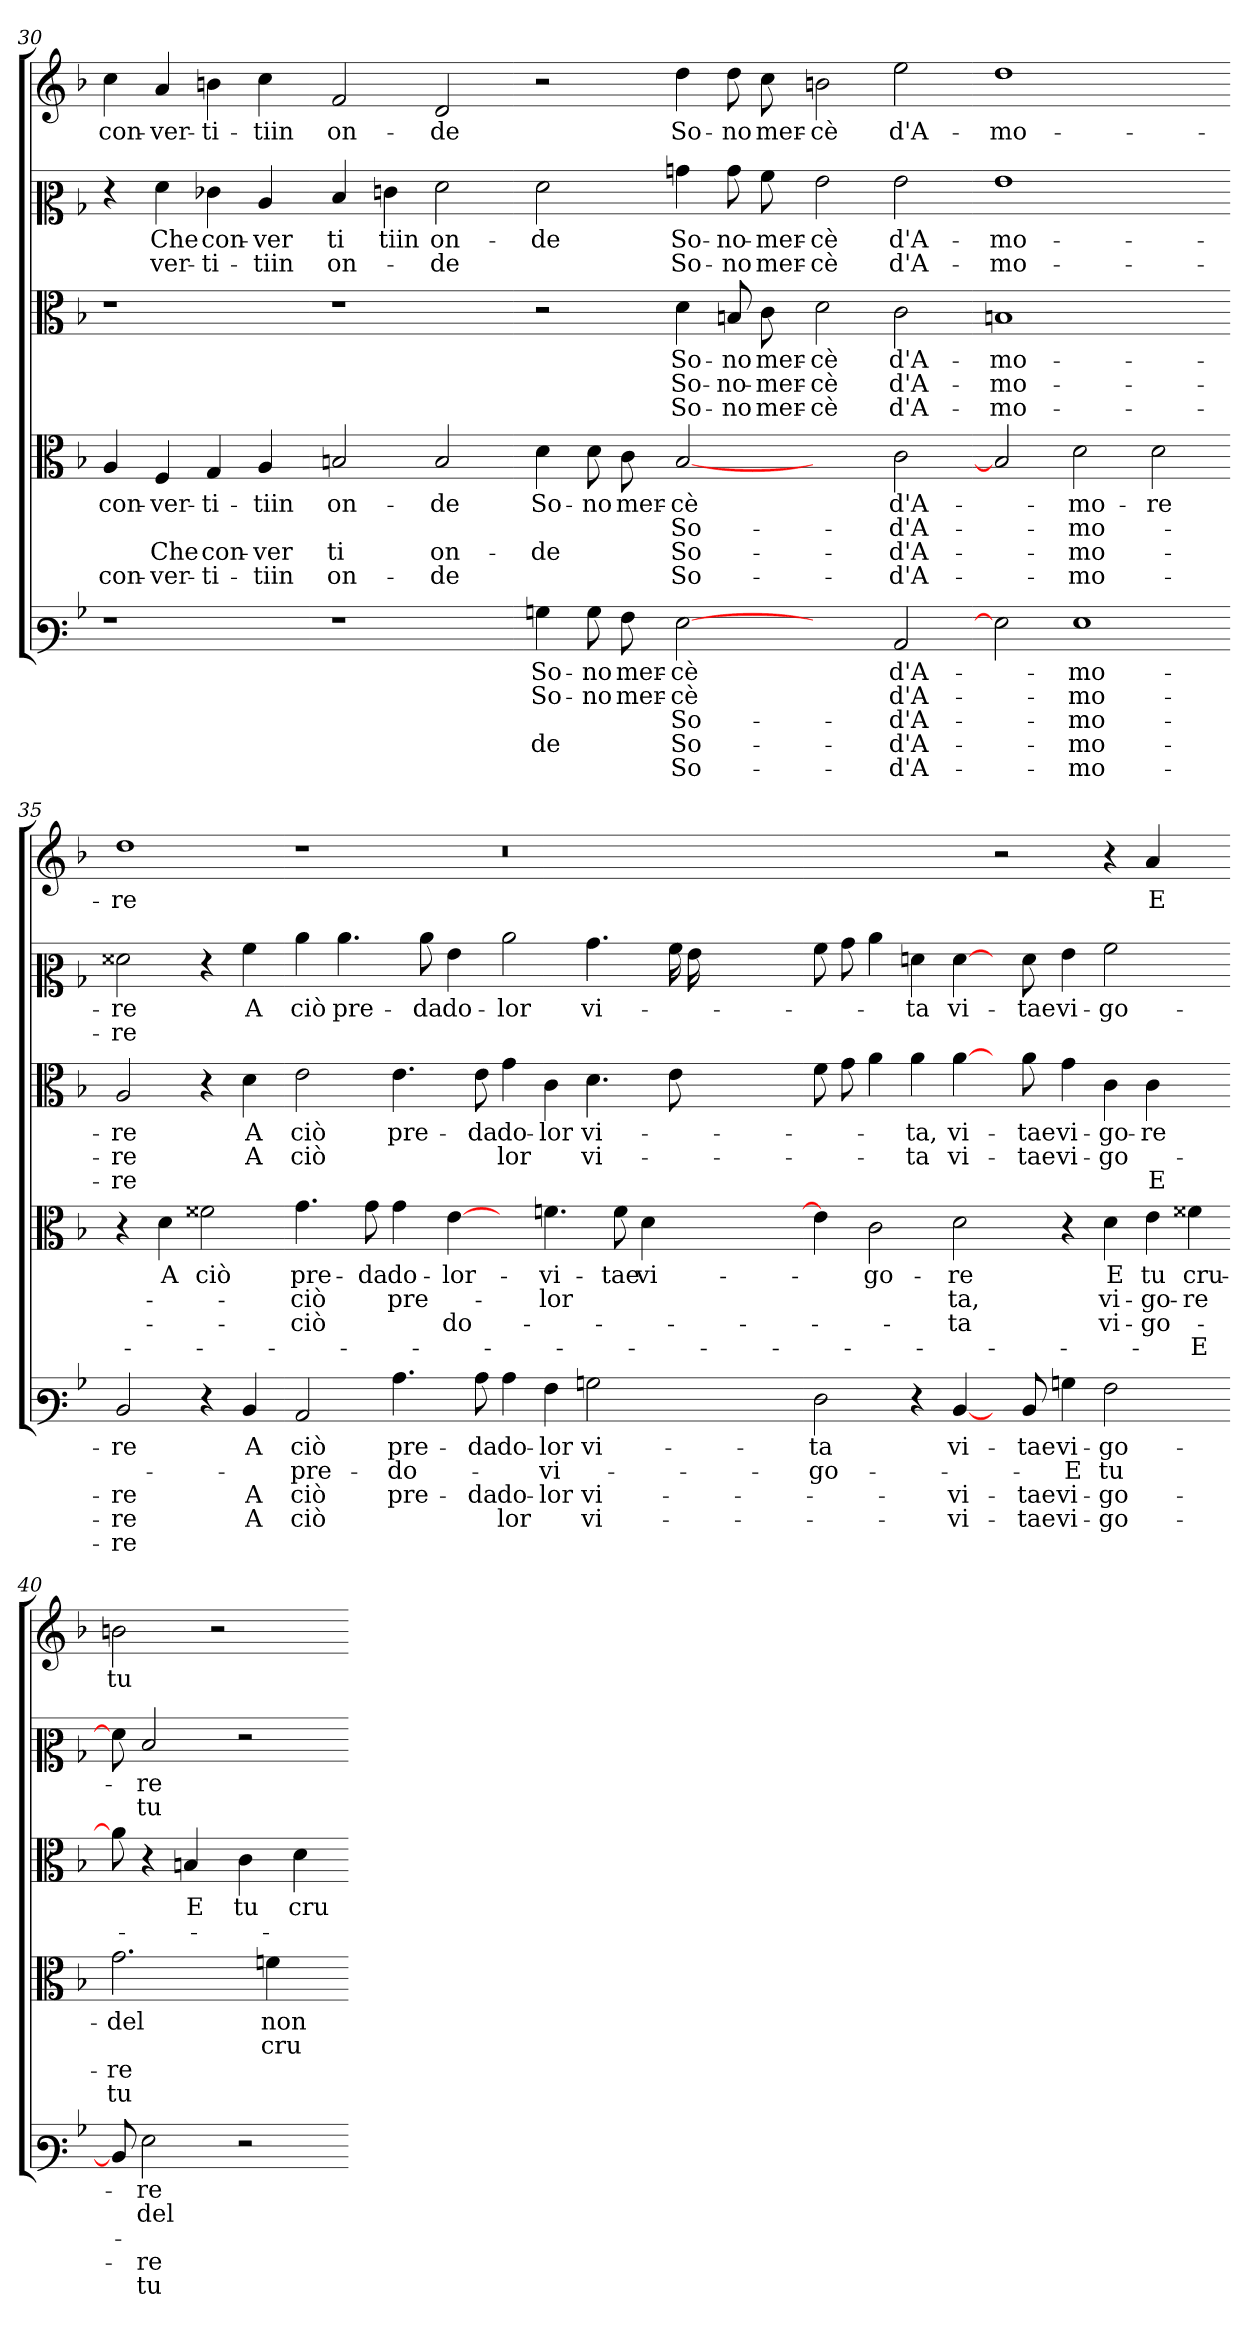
**kern	**text	**text	**text	**text	**text	**kern	**text	**text	**text	**text	**kern	**text	**text	**text	**kern	**text	**text	**kern	**text
*part5	*part5	*part5	*part5	*part5	*part5	*part4	*part4	*part4	*part4	*part4	*part3	*part3	*part3	*part3	*part2	*part2	*part2	*part1	*part1
*staff5	*staff5	*staff5	*staff5	*staff5	*staff5	*staff4	*staff4	*staff4	*staff4	*staff4	*staff3	*staff3	*staff3	*staff3	*staff2	*staff2	*staff2	*staff1	*staff1
*clefF3	*	*	*	*	*	*clefC3	*	*	*	*	*clefC3	*	*	*	*clefC2	*	*	*clefG2	*
*k[b-]	*	*	*	*	*	*k[b-]	*	*	*	*	*k[b-]	*	*	*	*k[b-]	*	*	*k[b-]	*
=30	=30	=30	=30	=30	=30	=30	=30	=30	=30	=30	=30	=30	=30	=30	=30	=30	=30	=30	=30
1r	.	.	.	.	.	4A	con-	.	.	con-	1r	.	.	.	4r	.	.	4cc	con-
.	.	.	.	.	.	4F	ver-	.	Che	ver-	.	.	.	.	4f	Che	ver-	4a	ver-
.	.	.	.	.	.	4G	ti-	.	con-	ti-	.	.	.	.	4e-X	con-	ti-	4bn	ti-
.	.	.	.	.	.	4A	tiin	.	ver	tiin	.	.	.	.	4c	ver	tiin	4cc	tiin
=31-	=31-	=31-	=31-	=31-	=31-	=31-	=31-	=31-	=31-	=31-	=31-	=31-	=31-	=31-	=31-	=31-	=31-	=31-	=31-
1r	.	.	.	.	.	2B	on-	.	ti	on-	1r	.	.	.	4d	ti	on-	2f	on-
.	.	.	.	.	.	.	.	.	.	.	.	.	.	.	4e	tiin	.	.	.
.	.	.	.	.	.	2B	de	.	on-	de	.	.	.	.	2f	on-	de	2d	de
=32-	=32-	=32-	=32-	=32-	=32-	=32-	=32-	=32-	=32-	=32-	=32-	=32-	=32-	=32-	=32-	=32-	=32-	=32-	=32-
4Bn	So-	So-	.	de	.	4d	So-	.	de	.	2r	.	.	.	2f	de	.	2r	.
8B	no	no	.	.	.	8d	no	.	.	.	.	.	.	.	.	.	.	.	.
8A	mer-	mer-	.	.	.	8c	mer-	.	.	.	.	.	.	.	.	.	.	.	.
[2G	cè	cè	So-	So-	So-	[2B	cè	So-	So-	So-	4d	So-	So-	So-	4b	So-	So-	4dd	So-
.	.	.	.	.	.	.	.	.	.	.	8Bn	no	no-	no	8b	no-	no	8dd	no
.	.	.	.	.	.	.	.	.	.	.	8c	mer-	mer-	mer-	8a	mer-	mer-	8cc	mer-
2ryy	.	.	.	.	.	2ryy	.	.	.	.	2d	cè	cè	cè	2g	cè	cè	2bn	cè
2C	d'A-	d'A-	d'A-	d'A-	d'A-	2c	d'A-	d'A-	d'A-	d'A-	2c	d'A-	d'A-	d'A-	2g	d'A-	d'A-	2ee	d'A-
=34-	=34-	=34-	=34-	=34-	=34-	=34-	=34-	=34-	=34-	=34-	=34-	=34-	=34-	=34-	=34-	=34-	=34-	=34-	=34-
2G]	.	.	.	.	.	2B]	.	.	.	.	1Bn	mo-	mo-	mo-	1g	mo-	mo-	1dd	mo-
1G	mo-	mo-	mo-	mo-	mo-	2d	mo-	mo-	mo-	mo-	.	.	.	.	.	.	.	.	.
.	.	.	.	.	.	2d	re	.	.	.	2ryy	.	.	.	2ryy	.	.	2ryy	.
=35-	=35-	=35-	=35-	=35-	=35-	=35-	=35-	=35-	=35-	=35-	=35-	=35-	=35-	=35-	=35-	=35-	=35-	=35-	=35-
2D	re	.	re	re	re	4r	.	.	.	.	2A	re	re	re	2f##X	re	re	1dd	re
.	.	.	.	.	.	4d	A	.	.	.	.	.	.	.	.	.	.	.	.
4r	.	.	.	.	.	2f##X	ciò	.	.	.	4r	.	.	.	4r	.	.	.	.
4D	A	.	A	A	.	.	.	.	.	.	4d	A	A	.	4a	A	.	.	.
=36-	=36-	=36-	=36-	=36-	=36-	=36-	=36-	=36-	=36-	=36-	=36-	=36-	=36-	=36-	=36-	=36-	=36-	=36-	=36-
2C	ciò	pre-	ciò	ciò	.	4.g	pre-	ciò	ciò	.	2e	ciò	ciò	.	4cc	ciò	.	1r	.
.	.	.	.	.	.	.	.	.	.	.	.	.	.	.	4.cc	pre-	.	.	.
.	.	.	.	.	.	8g	da	.	.	.	.	.	.	.	.	.	.	.	.
4.c	pre-	do-	pre-	.	.	4g	do-	pre-	.	.	4.e	pre-	.	.	.	.	.	.	.
.	.	.	.	.	.	.	.	.	.	.	.	.	.	.	8cc	da	.	.	.
.	.	.	.	.	.	[4e	lor-	.	do-	.	.	.	.	.	4g	do-	.	.	.
8c	da	.	da	.	.	.	.	.	.	.	8e	da	.	.	.	.	.	.	.
4c	do-	.	do-	lor	.	4ryy	.	.	.	.	4g	do-	lor	.	2cc	lor	.	0r	.
4A	lor	vi-	lor	.	.	4.f	vi-	lor	.	.	4c	lor	.	.	.	.	.	.	.
2Bn	vi-	.	vi-	vi-	.	.	.	.	.	.	4.d	vi-	vi-	.	4.b	vi-	.	.	.
.	.	.	.	.	.	8f	tae	.	.	.	.	.	.	.	.	.	.	.	.
.	.	.	.	.	.	4d	vi-	.	.	.	.	.	.	.	.	.	.	.	.
.	.	.	.	.	.	.	.	.	.	.	8e	.	.	.	16a	.	.	.	.
.	.	.	.	.	.	.	.	.	.	.	.	.	.	.	16g	.	.	.	.
1ryy	.	.	.	.	.	1ryy	.	.	.	.	1ryy	.	.	.	1ryy	.	.	.	.
=38-	=38-	=38-	=38-	=38-	=38-	=38-	=38-	=38-	=38-	=38-	=38-	=38-	=38-	=38-	=38-	=38-	=38-	=38-	=38-
2F	ta	go-	.	.	.	4e]	.	.	.	.	8f	.	.	.	8a	.	.	1ryy	.
.	.	.	.	.	.	.	.	.	.	.	8g	.	.	.	8b	.	.	.	.
.	.	.	.	.	.	2c	go-	.	.	.	4a	.	.	.	4cc	.	.	.	.
4r	.	.	.	.	.	.	.	.	.	.	4a	ta,	ta	.	4f	ta	.	.	.
[4D	vi-	.	vi-	vi-	.	2d	re	ta,	ta	.	[4a	vi-	vi-	.	[4f	vi-	.	.	.
8ryy	.	.	.	.	.	.	.	.	.	.	8ryy	.	.	.	8ryy	.	.	2r	.
8D	tae	.	tae	tae	.	.	.	.	.	.	8a	tae	tae	.	8f	tae	.	.	.
4Bn	vi-	E	vi-	vi-	.	4r	.	.	.	.	4g	vi-	vi-	.	4g	vi-	.	.	.
2A	go-	tu	go-	go-	.	4d	E	vi-	vi-	.	4c	go-	go-	.	2a	go-	.	4r	.
.	.	.	.	.	.	4e	tu	go-	go-	.	4c	re	.	E	.	.	.	4a	E
4ryy	.	.	.	.	.	4f##X	cru-	re	.	E	4ryy	.	.	.	4ryy	.	.	4ryy	.
=40-	=40-	=40-	=40-	=40-	=40-	=40-	=40-	=40-	=40-	=40-	=40-	=40-	=40-	=40-	=40-	=40-	=40-	=40-	=40-
8D]	.	.	.	.	.	2.g	del	.	re	tu	8a]	.	.	.	8f]	.	.	2bn	tu
2G	re	del	.	re	tu	.	.	.	.	.	4r	.	.	.	2d	re	tu	.	.
.	.	.	.	.	.	.	.	.	.	.	4Bn	E	.	.	.	.	.	.	.
.	.	.	.	.	.	.	.	.	.	.	.	.	.	.	.	.	.	2r	.
2r	.	.	.	.	.	.	.	.	.	.	4c	tu	.	.	2r	.	.	.	.
.	.	.	.	.	.	4f	non	cru-	.	.	.	.	.	.	.	.	.	.	.
.	.	.	.	.	.	.	.	.	.	.	4d	cru-	.	.	.	.	.	.	.
.	.	.	.	.	.	8ryy	.	.	.	.	.	.	.	.	.	.	.	8ryy	.
=-	=-	=-	=-	=-	=-	=-	=-	=-	=-	=-	=-	=-	=-	=-	=-	=-	=-	=-	=-
*-	*-	*-	*-	*-	*-	*-	*-	*-	*-	*-	*-	*-	*-	*-	*-	*-	*-	*-	*-
